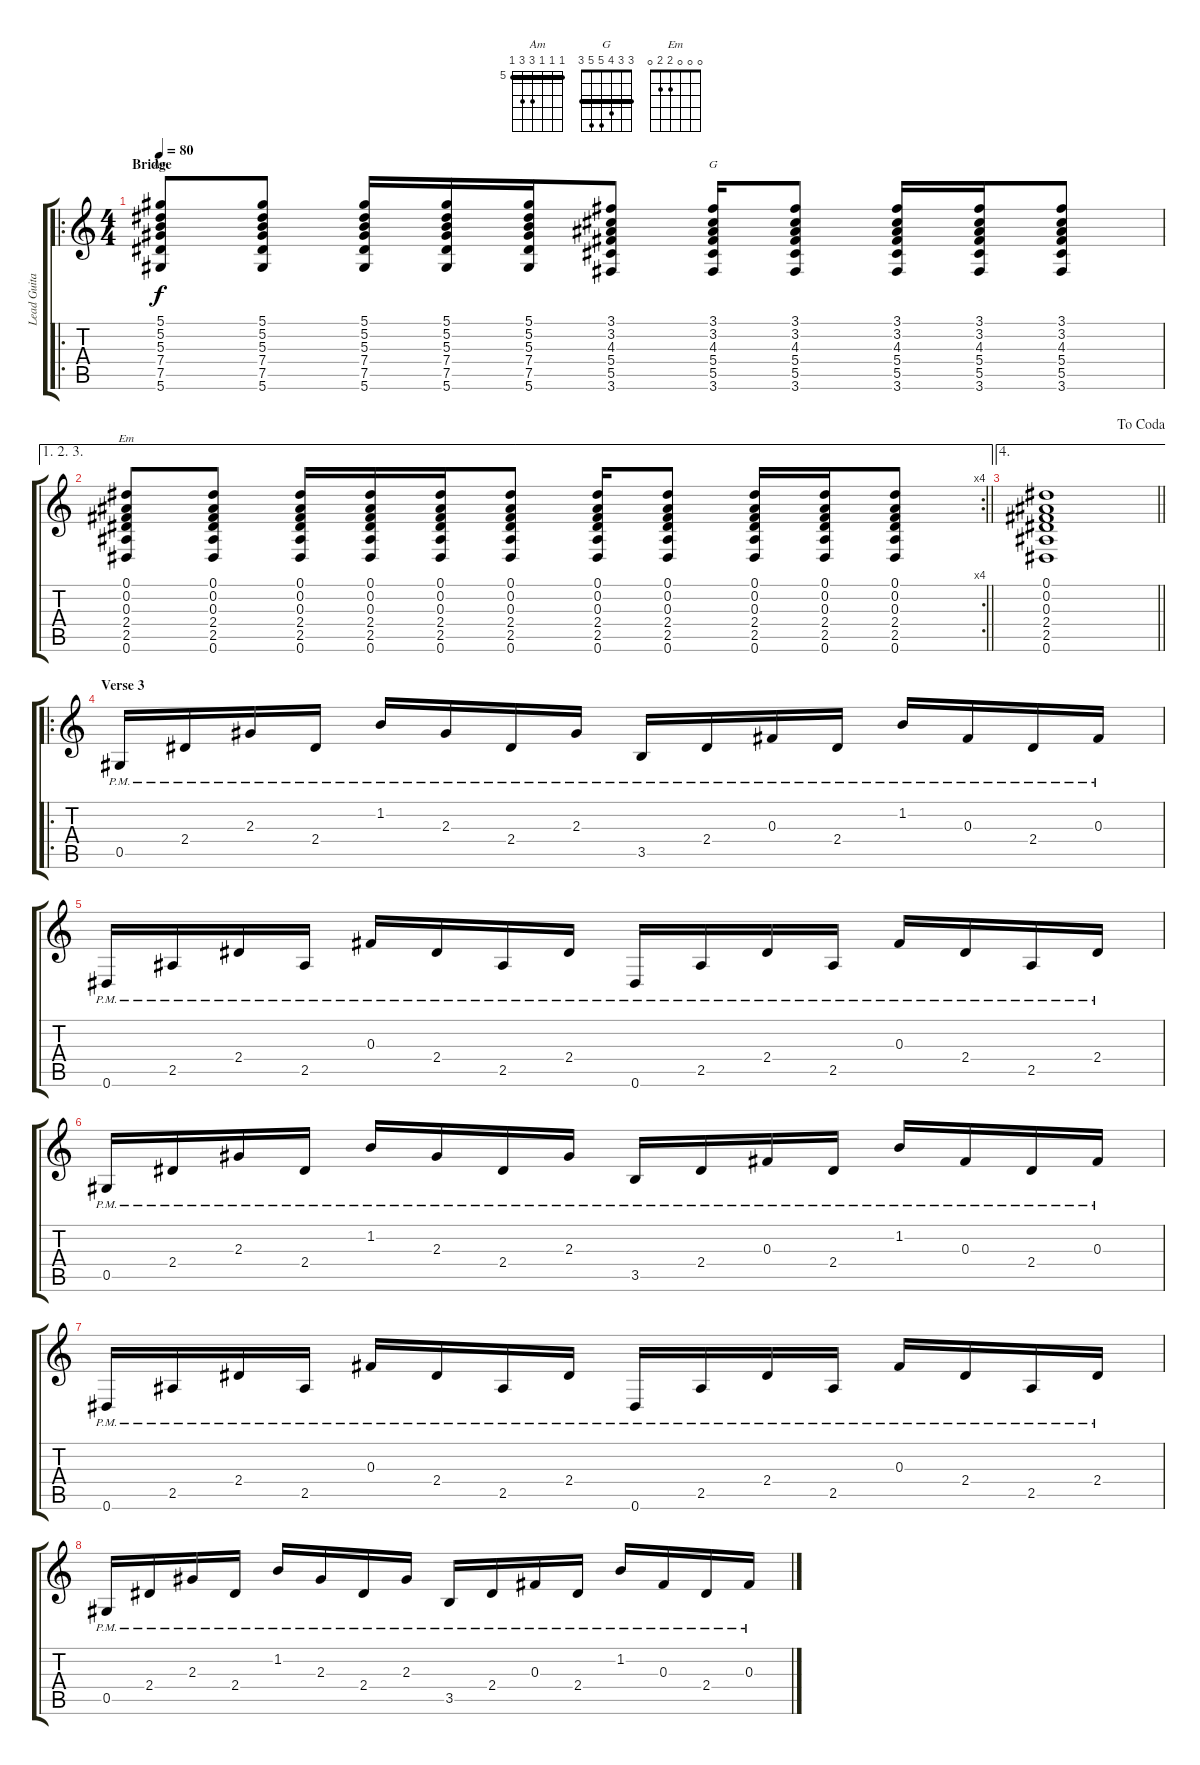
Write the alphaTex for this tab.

\track ("Lead Guitar" "Lead Guita") {instrument overdrivenguitar}
\staff {score tabs}
\tuning (Eb4 Bb3 Gb3 Db3 Ab2 Eb2) {hide}
\chord ("Am" 5 5 5 7 7 5) {firstfret 5 barre 5}
\chord ("G" 3 3 4 5 5 3) {barre 3}
\chord ("Em" 0 0 0 2 2 0)
\ro
\ts (4 4)
\section ("" "Bridge")
\tempo 80
\clef g2
\ks c
(5.1 5.2 5.3 7.4 7.5 5.6).8{ch "Am" dy f} (5.1 5.2 5.3 7.4 7.5 5.6).8 (5.1 5.2 5.3 7.4 7.5 5.6).16 (5.1 5.2 5.3 7.4 7.5 5.6).16 (5.1 5.2 5.3 7.4 7.5 5.6).16 (3.1 3.2 4.3 5.4 5.5 3.6).8 (3.1 3.2 4.3 5.4 5.5 3.6).16{ch "G"} (3.1 3.2 4.3 5.4 5.5 3.6).8 (3.1 3.2 4.3 5.4 5.5 3.6).16 (3.1 3.2 4.3 5.4 5.5 3.6).16 (3.1 3.2 4.3 5.4 5.5 3.6).8 |
\ae (1 2 3)
\rc 4
\barLineRight lightlight
(0.1 0.2 0.3 2.4 2.5 0.6).8{ch "Em"} (0.1 0.2 0.3 2.4 2.5 0.6).8 (0.1 0.2 0.3 2.4 2.5 0.6).16 (0.1 0.2 0.3 2.4 2.5 0.6).16 (0.1 0.2 0.3 2.4 2.5 0.6).16 (0.1 0.2 0.3 2.4 2.5 0.6).8 (0.1 0.2 0.3 2.4 2.5 0.6).16 (0.1 0.2 0.3 2.4 2.5 0.6).8 (0.1 0.2 0.3 2.4 2.5 0.6).16 (0.1 0.2 0.3 2.4 2.5 0.6).16 (0.1 0.2 0.3 2.4 2.5 0.6).8 |
\ae 4
\jump dacoda
\barLineRight lightlight
(0.1 0.2 0.3 2.4 2.5 0.6).1 |
\ro
\section ("" "Verse 3")
0.5{pm}.16 2.4{pm}.16 2.3{pm}.16 2.4{pm}.16 1.2{pm}.16 2.3{pm}.16 2.4{pm}.16 2.3{pm}.16 3.5{pm}.16 2.4{pm}.16 0.3{pm}.16 2.4{pm}.16 1.2{pm}.16 0.3{pm}.16 2.4{pm}.16 0.3{pm}.16 |
0.6{pm}.16 2.5{pm}.16 2.4{pm}.16 2.5{pm}.16 0.3{pm}.16 2.4{pm}.16 2.5{pm}.16 2.4{pm}.16 0.6{pm}.16 2.5{pm}.16 2.4{pm}.16 2.5{pm}.16 0.3{pm}.16 2.4{pm}.16 2.5{pm}.16 2.4{pm}.16 |
0.5{pm}.16 2.4{pm}.16 2.3{pm}.16 2.4{pm}.16 1.2{pm}.16 2.3{pm}.16 2.4{pm}.16 2.3{pm}.16 3.5{pm}.16 2.4{pm}.16 0.3{pm}.16 2.4{pm}.16 1.2{pm}.16 0.3{pm}.16 2.4{pm}.16 0.3{pm}.16 |
0.6{pm}.16 2.5{pm}.16 2.4{pm}.16 2.5{pm}.16 0.3{pm}.16 2.4{pm}.16 2.5{pm}.16 2.4{pm}.16 0.6{pm}.16 2.5{pm}.16 2.4{pm}.16 2.5{pm}.16 0.3{pm}.16 2.4{pm}.16 2.5{pm}.16 2.4{pm}.16 |
0.5{pm}.16 2.4{pm}.16 2.3{pm}.16 2.4{pm}.16 1.2{pm}.16 2.3{pm}.16 2.4{pm}.16 2.3{pm}.16 3.5{pm}.16 2.4{pm}.16 0.3{pm}.16 2.4{pm}.16 1.2{pm}.16 0.3{pm}.16 2.4{pm}.16 0.3{pm}.16
